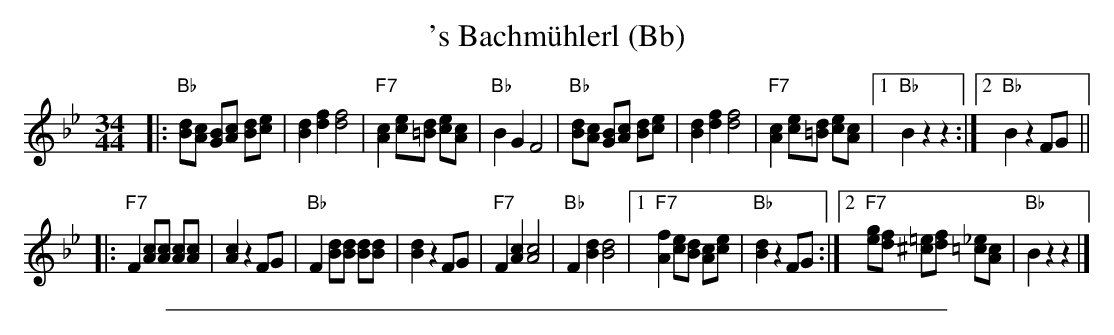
X:1
T: 's Bachm\"uhlerl (Bb)
M: 34/44
L: 1/8
K: Bb
|: "Bb"[dB][cA] [BG][cA] [dB][ec] | [d2B2][f2d2] [f4d4] \
| "F7"[c2A2] [ec][d=B] [ec][cA] | "Bb"B2G2 F4 \
| "Bb"[dB][cA] [BG][cA] [dB][ec] | [d2B2][f2d2] [f4d4] \
| "F7"[c2A2] [ec][d=B] [ec][cA] |1 "Bb"B2 z2 z2 :|2 "Bb"B2 z2 FG ||
|: "F7"F2 [cA][cA] [cA][cA] |[c2A2] z2 FG \
| "Bb"F2 [dB][dB] [dB][dB] | [d2B2] z2 FG \
| "F7"F2[c2A2] [c4A4] | "Bb"F2[d2B2] [d4B4] \
|1 "F7"[f2A2] [ec][dB] [cA][ec] | "Bb"[d2B2] z2 FG \
:|2 "F7"[ge][fd] [=e^c][fd] [_e=c][cA] | "Bb"B2 z2 z2 |]
